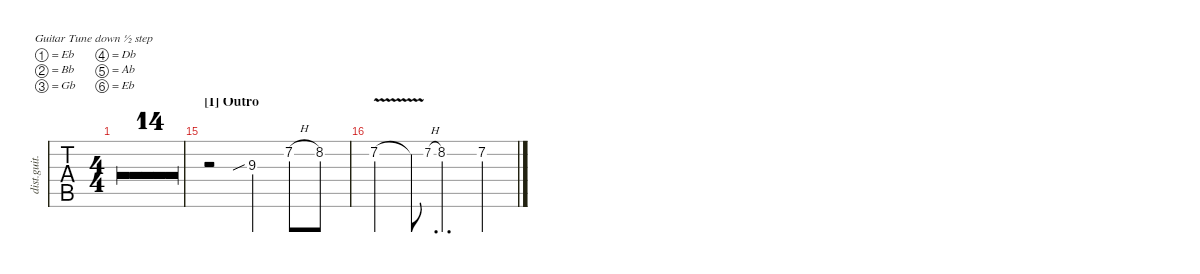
\defaultSystemsLayout 4
\hideDynamics
\bracketExtendMode nobrackets
\otherSystemsTrackNameOrientation horizontal
\track ("Lead Guitar 1" "dist.guit.") {multiBarRest instrument distortionguitar}
\staff {tabs}
\tuning (Eb4 Bb3 Gb3 Db3 Ab2 Eb2)
\ts (4 4)
\tempo 148
\clef g2
\ks eminor
r.1{dy mf} |
r.1 |
r.1 |
r.1 |
r.1 |
r.1 |
r.1 |
r.1 |
r.1 |
r.1 |
r.1 |
r.1 |
r.1 |
r.1 |
\section ("I" "Outro")
r.2 9.3{sib acc #}.4 7.2{h acc forcenatural}.8 8.2{acc #}.8 |
7.2{v acc forcenatural}.4 7.2{t acc forcenatural}.8 7.2{h acc forcenatural}.8{d gr} 8.2{acc #}.4{d} 7.2{acc forcenatural}.4
